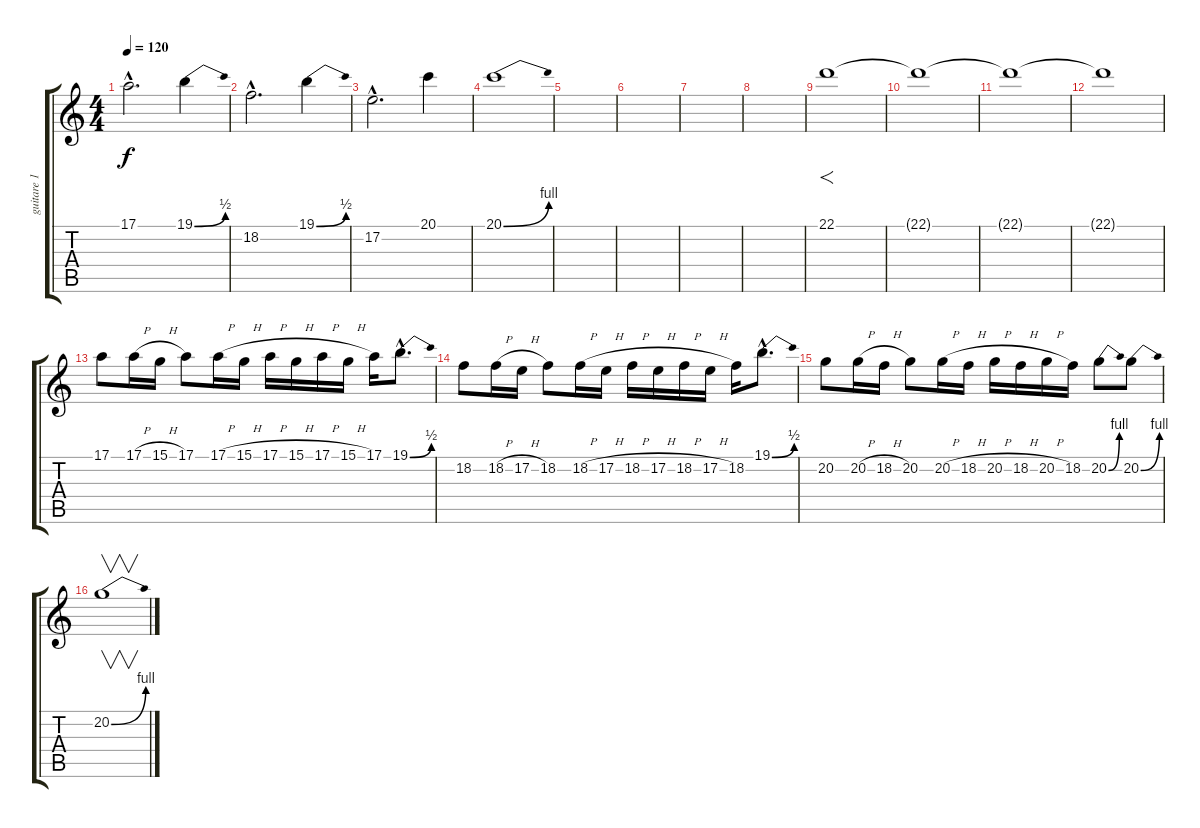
\track ("guitare 1" "guitare 1") {instrument cello}
\staff {score tabs}
\tuning (E4 B3 G3 D3 A2 E2) {hide}
\ts (4 4)
\tempo 120
\clef g2
\ks c
17.1{hac}.2{d dy f} 19.1{be (bend 0 0 60 2)}.4 |
18.2{hac}.2{d} 19.1{be (bend 0 0 60 2)}.4 |
17.2{hac}.2{d} 20.1.4 |
20.1{be (bend 0 0 60 4)}.1 |
|
|
|
|
22.1.1{f} |
22.1{t}.1 |
22.1{t}.1{volume 0} |
22.1{t}.1 |
17.1.8{volume 13} 17.1{h}.16 15.1{h}.16 17.1.8 17.1{h}.16 15.1{h}.16 17.1{h}.16 15.1{h}.16 17.1{h}.16 15.1{h}.16 17.1.16 19.1{be (bend 0 0 60 2) hac}.8{d} |
18.2.8 18.2{h}.16 17.2{h}.16 18.2.8 18.2{h}.16 17.2{h}.16 18.2{h}.16 17.2{h}.16 18.2{h}.16 17.2{h}.16 18.2.16 19.1{be (bend 0 0 60 2) hac}.8{d} |
20.2.8 20.2{h}.16 18.2{h}.16 20.2.8 20.2{h}.16 18.2{h}.16 20.2{h}.16 18.2{h}.16 20.2{h}.16 18.2.16 20.2{be (bend 0 0 60 4)}.8 20.2{be (bend 0 0 60 4)}.8 |
20.2{be (bend 0 0 60 4)}.1{v}
